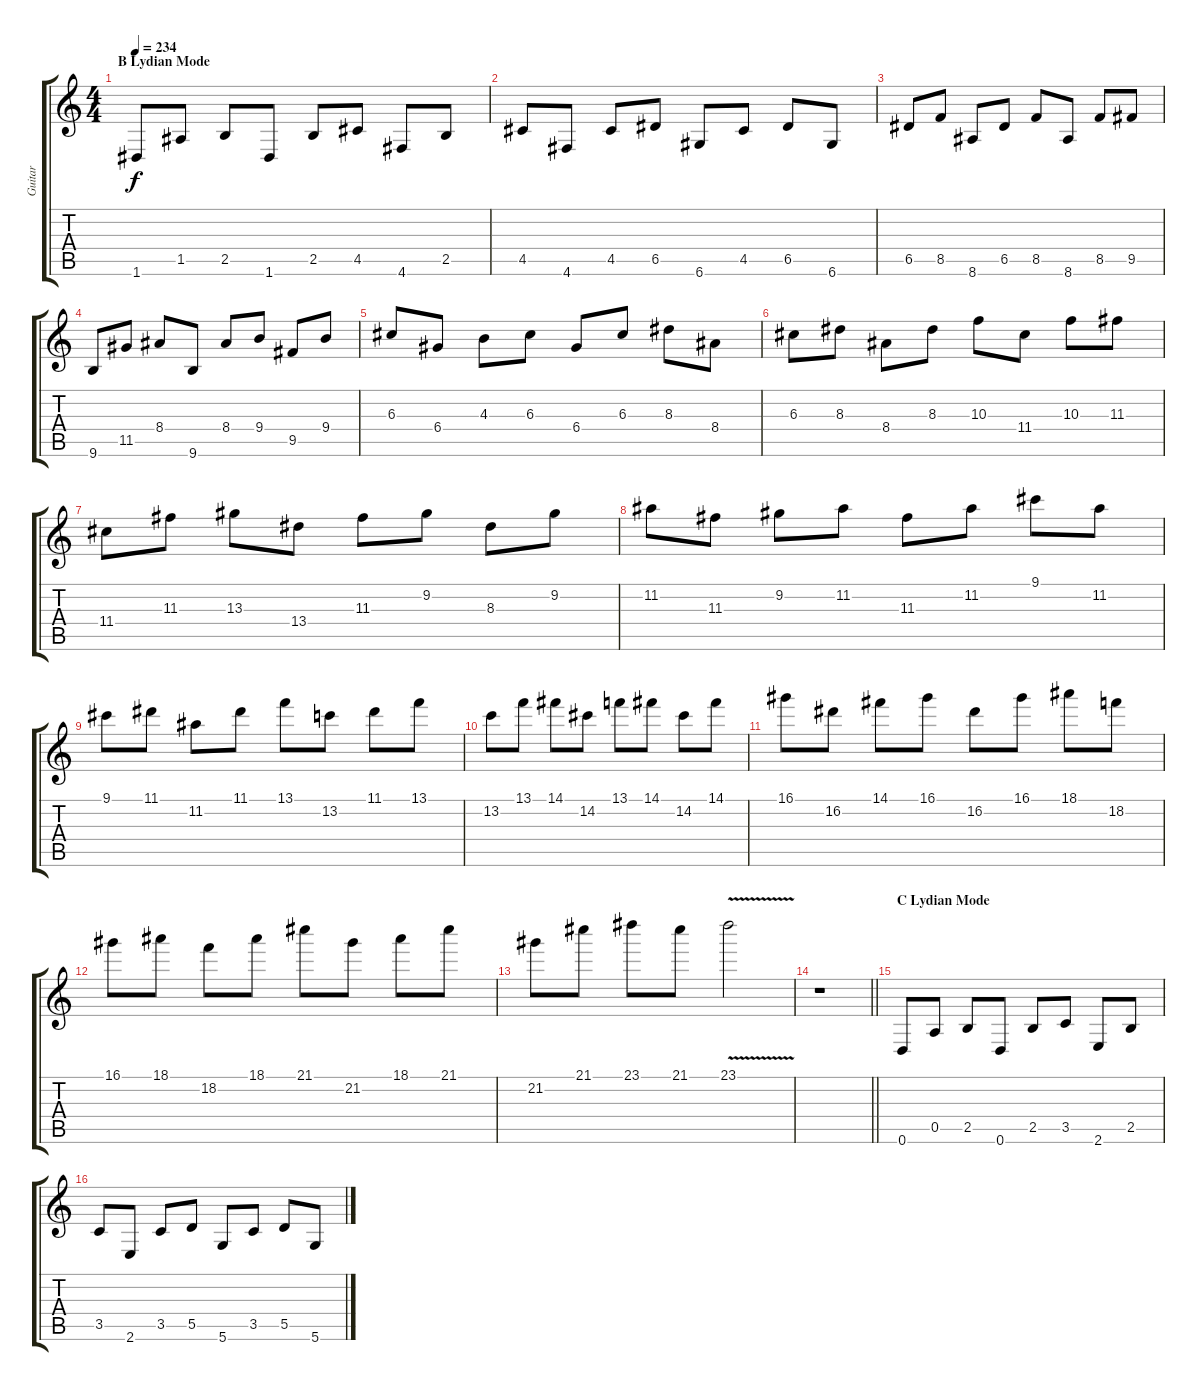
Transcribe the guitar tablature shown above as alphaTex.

\track ("Guitar" "Guitar") {instrument distortionguitar}
\staff {score tabs}
\tuning (E4 B3 G3 D3 A2 D2) {hide}
\ts (4 4)
\section ("" "B Lydian Mode")
\tempo 234
\clef g2
\ks c
1.6.8{dy f} 1.5.8 2.5.8 1.6.8 2.5.8 4.5.8 4.6.8 2.5.8 |
4.5.8 4.6.8 4.5.8 6.5.8 6.6.8 4.5.8 6.5.8 6.6.8 |
6.5.8 8.5.8 8.6.8 6.5.8 8.5.8 8.6.8 8.5.8 9.5.8 |
9.6.8 11.5.8 8.4.8 9.6.8 8.4.8 9.4.8 9.5.8 9.4.8 |
6.3.8 6.4.8 4.3.8 6.3.8 6.4.8 6.3.8 8.3.8 8.4.8 |
6.3.8 8.3.8 8.4.8 8.3.8 10.3.8 11.4.8 10.3.8 11.3.8 |
11.4.8 11.3.8 13.3.8 13.4.8 11.3.8 9.2.8 8.3.8 9.2.8 |
11.2.8 11.3.8 9.2.8 11.2.8 11.3.8 11.2.8 9.1.8 11.2.8 |
9.1.8 11.1.8 11.2.8 11.1.8 13.1.8 13.2.8 11.1.8 13.1.8 |
13.2.8 13.1.8 14.1.8 14.2.8 13.1.8 14.1.8 14.2.8 14.1.8 |
16.1.8 16.2.8 14.1.8 16.1.8 16.2.8 16.1.8 18.1.8 18.2.8 |
16.1.8 18.1.8 18.2.8 18.1.8 21.1.8 21.2.8 18.1.8 21.1.8 |
21.2.8 21.1.8 23.1.8 21.1.8 23.1{v}.2 |
\barLineRight lightlight
r.1 |
\section ("" "C Lydian Mode")
0.6.8 0.5.8 2.5.8 0.6.8 2.5.8 3.5.8 2.6.8 2.5.8 |
3.5.8 2.6.8 3.5.8 5.5.8 5.6.8 3.5.8 5.5.8 5.6.8
